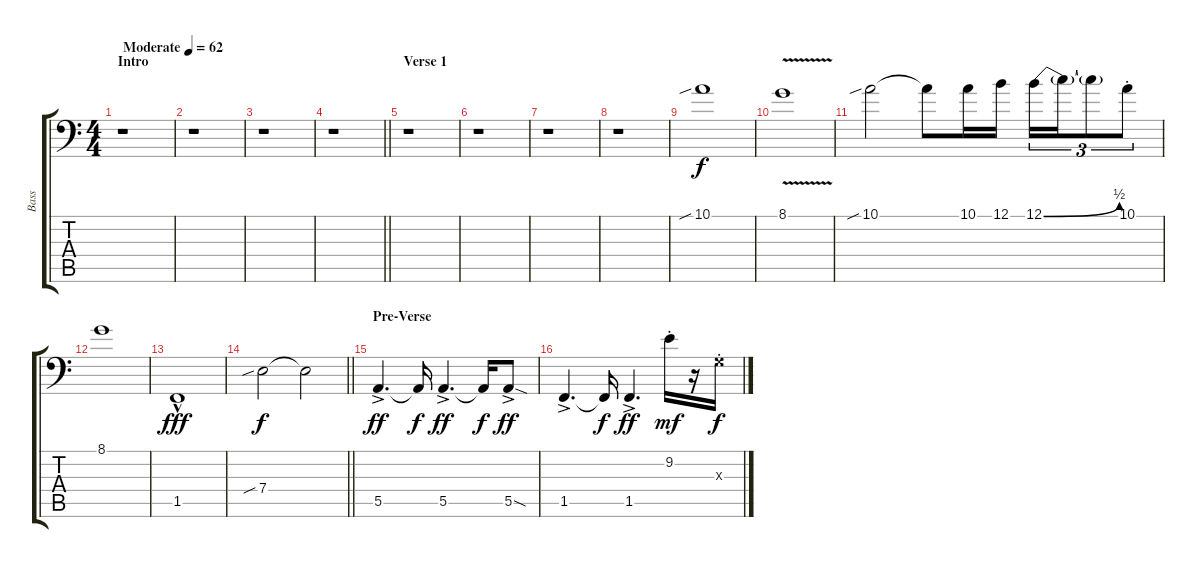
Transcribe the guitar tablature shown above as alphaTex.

\track ("Bass" "Bass") {instrument electricbassfinger}
\staff {score tabs}
\tuning (B2 G2 D2 A1 E1 B0) {hide}
\ts (4 4)
\section ("" "Intro")
\tempo (62 "Moderate")
\clef f4
\ks c
r.1{dy f instrument electricbassfinger} |
r.1 |
r.1 |
\barLineRight lightlight
r.1 |
\section ("" "Verse 1")
r.1 |
r.1 |
r.1 |
r.1 |
10.1{sib}.1 |
8.1{v}.1 |
10.1{sib}.2 10.1{t}.8 10.1.16 12.1.16 12.1{be (bend 0 0 60 2)}.16{tu (3 2)} 12.1{t}.16{tu (3 2)} 12.1{t}.8{tu (3 2)} 10.1{st}.8{tu (3 2)} |
8.1.1 |
1.5{hac}.1{dy fff} |
\barLineRight lightlight
7.4{sib}.2{dy f} 7.4{t}.2 |
\section ("" "Pre-Verse")
5.5{ac}.4{d dy ff} 5.5{t}.16{dy f} 5.5{ac}.4{d dy ff} 5.5{t}.16{dy f} 5.5{sod ac}.8{dy ff} |
1.5{ac}.4{d} 1.5{t}.16{dy f} 1.5{ac}.4{d dy ff} 9.2{st}.16{dy mf} r.16 5.3{st x}.16{dy f}
